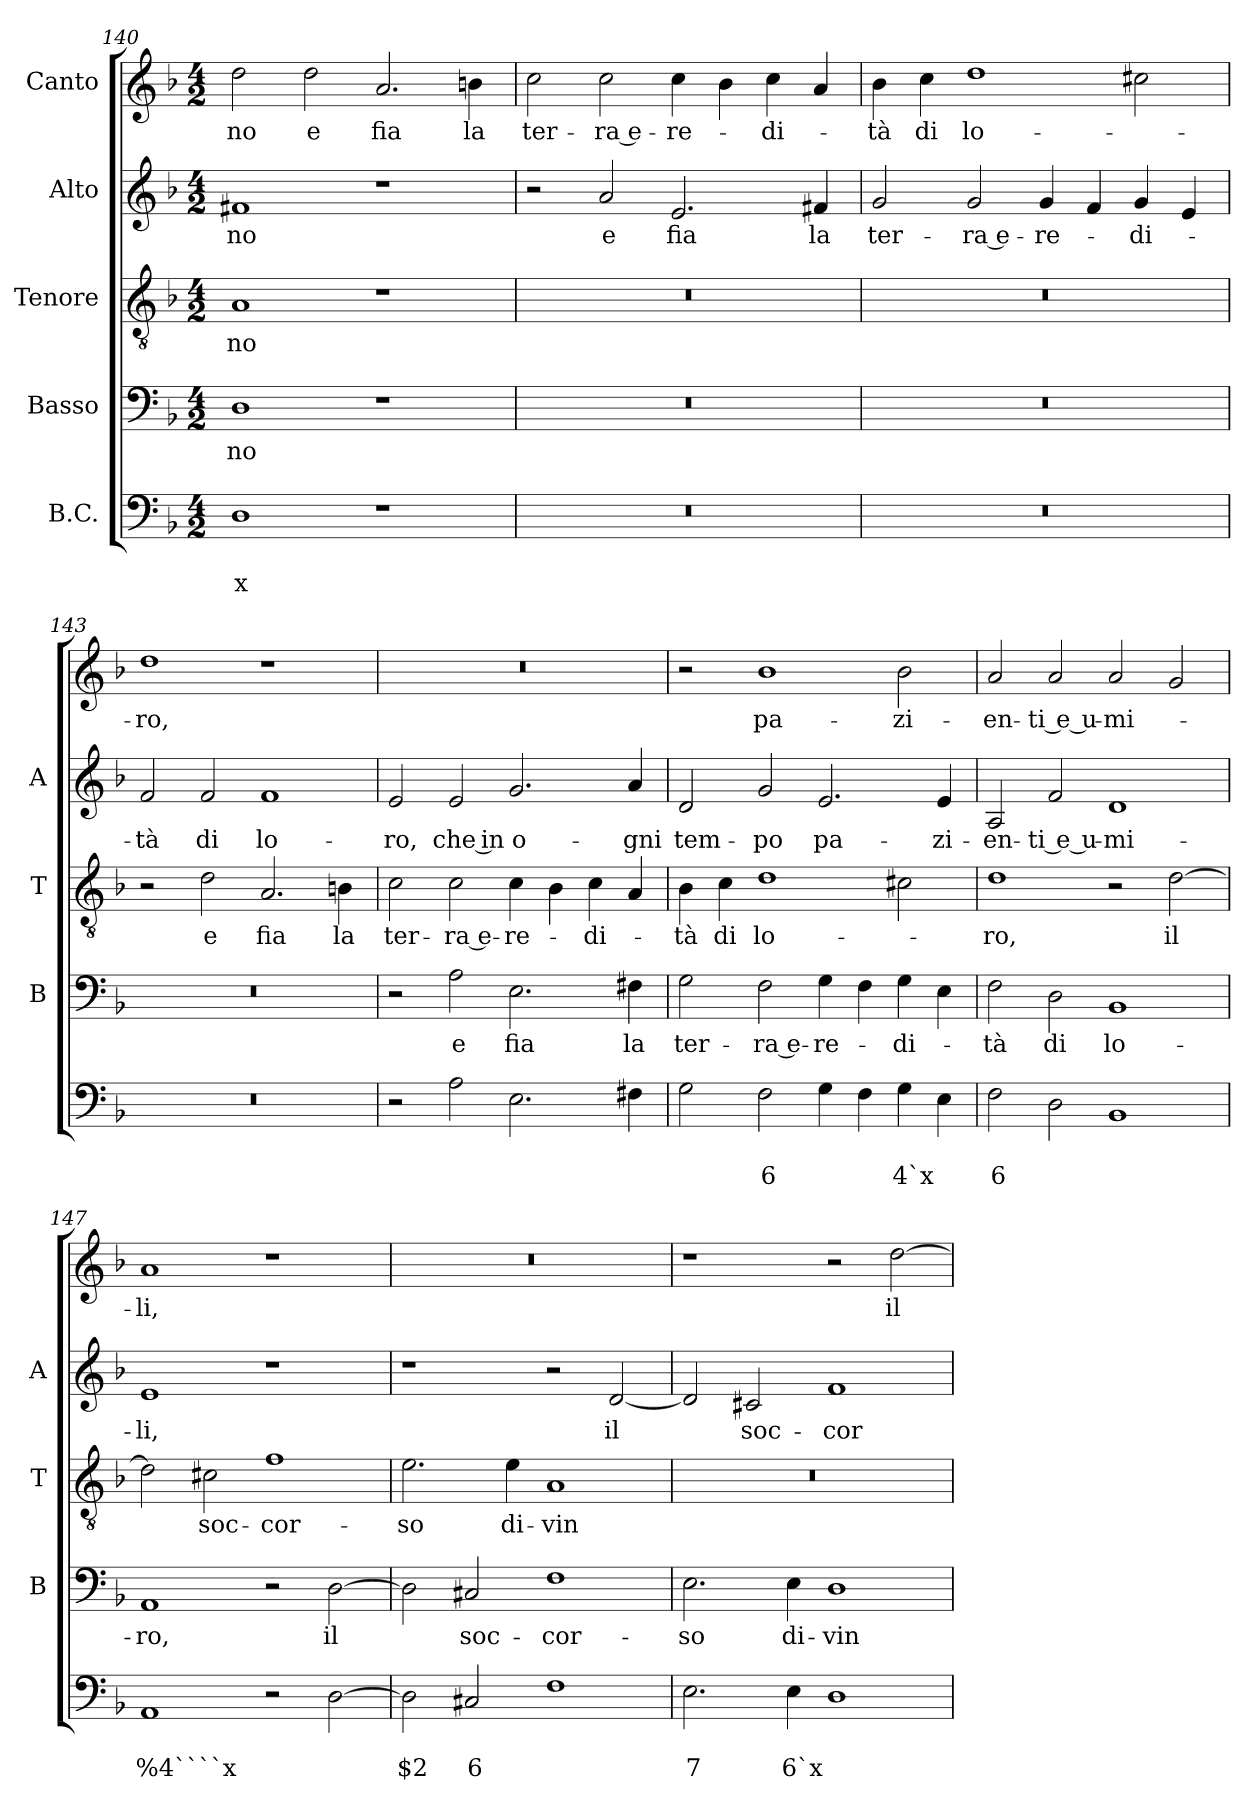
**kern	**text	**text	**kern	**text	**kern	**text	**kern	**text	**kern	**text
*part5	*part5	*part5	*part4	*part4	*part3	*part3	*part2	*part2	*part1	*part1
*staff5	*staff5	*staff5	*staff4	*staff4	*staff3	*staff3	*staff2	*staff2	*staff1	*staff1
*I"B.C.	*	*	*I"Basso	*	*I"Tenore	*	*I"Alto	*	*I"Canto	*
*	*	*	*I'B	*	*I'T	*	*I'A	*	*	*
!!LO:LB:g=z
*clefF4	*	*	*clefF4	*	*clefGv2	*	*clefG2	*	*clefG2	*
*k[b-]	*	*	*k[b-]	*	*k[b-]	*	*k[b-]	*	*k[b-]	*
*F:	*	*	*F:	*	*F:	*	*F:	*	*F:	*
*M4/2	*	*	*M4/2	*	*M4/2	*	*M4/2	*	*M4/2	*
=140	=140	=140	=140	=140	=140	=140	=140	=140	=140	=140
!	!	!LO:LY:b	!	!LO:LY:b	!	!LO:LY:b	!	!LO:LY:b	!	!LO:LY:b
1D	.	x	1D	-no	1A	-no	1f#X	-no	2dd\	-no
!	!	!	!	!	!	!	!	!	!	!LO:LY:b
.	.	.	.	.	.	.	.	.	2dd\	e
!	!	!	!	!	!	!	!	!	!	!LO:LY:b
1r	.	.	1r	.	1r	.	1r	.	2.a/	fia
!	!	!	!	!	!	!	!	!	!	!LO:LY:b
.	.	.	.	.	.	.	.	.	4bn\	la
=141	=141	=141	=141	=141	=141	=141	=141	=141	=141	=141
!	!	!	!	!	!	!	!	!	!	!LO:LY:b
0r	.	.	0r	.	0r	.	2r	.	2cc\	ter-
!	!	!	!	!	!	!	!	!LO:LY:b	!	!LO:LY:b
.	.	.	.	.	.	.	2a/	e	2cc\	-ra e-
!	!	!	!	!	!	!	!	!LO:LY:b	!	!LO:LY:b
.	.	.	.	.	.	.	2.e/	fia	4cc\	-re-
.	.	.	.	.	.	.	.	.	4b-\	.
!	!	!	!	!	!	!	!	!	!	!LO:LY:b
.	.	.	.	.	.	.	.	.	4cc\	-di-
!	!	!	!	!	!	!	!	!LO:LY:b	!	!
.	.	.	.	.	.	.	4f#X/	la	4a/	.
=142	=142	=142	=142	=142	=142	=142	=142	=142	=142	=142
!	!	!	!	!	!	!	!	!LO:LY:b	!	!LO:LY:b
0r	.	.	0r	.	0r	.	2g/	ter-	4b-\	-tà
!	!	!	!	!	!	!	!	!	!	!LO:LY:b
.	.	.	.	.	.	.	.	.	4cc\	di
!	!	!	!	!	!	!	!	!LO:LY:b	!	!LO:LY:b
.	.	.	.	.	.	.	2g/	-ra e-	1dd	lo-
!	!	!	!	!	!	!	!	!LO:LY:b	!	!
.	.	.	.	.	.	.	4g/	-re-	.	.
.	.	.	.	.	.	.	4f/	.	.	.
!	!	!	!	!	!	!	!	!LO:LY:b	!	!
.	.	.	.	.	.	.	4g/	-di-	2cc#X\	.
.	.	.	.	.	.	.	4e/	.	.	.
=143	=143	=143	=143	=143	=143	=143	=143	=143	=143	=143
!	!	!	!	!	!	!	!	!LO:LY:b	!	!LO:LY:b
0r	.	.	0r	.	2r	.	2f/	-tà	1dd	-ro,
!	!	!	!	!	!	!LO:LY:b	!	!LO:LY:b	!	!
.	.	.	.	.	2d\	e	2f/	di	.	.
!	!	!	!	!	!	!LO:LY:b	!	!LO:LY:b	!	!
.	.	.	.	.	2.A/	fia	1f	lo-	1r	.
!	!	!	!	!	!	!LO:LY:b	!	!	!	!
.	.	.	.	.	4Bn\	la	.	.	.	.
=144	=144	=144	=144	=144	=144	=144	=144	=144	=144	=144
!	!	!	!	!	!	!LO:LY:b	!	!LO:LY:b	!	!
2r	.	.	2r	.	2c\	ter-	2e/	-ro,	0r	.
!	!	!	!	!LO:LY:b	!	!LO:LY:b	!	!LO:LY:b	!	!
2A\	.	.	2A\	e	2c\	-ra e-	2e/	che in	.	.
!	!	!	!	!LO:LY:b	!	!LO:LY:b	!	!LO:LY:b	!	!
2.E\	.	.	2.E\	fia	4c\	-re-	2.g/	o-	.	.
.	.	.	.	.	4B-\	.	.	.	.	.
!	!	!	!	!	!	!LO:LY:b	!	!	!	!
.	.	.	.	.	4c\	-di-	.	.	.	.
!	!	!	!	!LO:LY:b	!	!	!	!LO:LY:b	!	!
4F#X\	.	.	4F#X\	la	4A/	.	4a/	-gni	.	.
!!LO:PB:g=z
=145	=145	=145	=145	=145	=145	=145	=145	=145	=145	=145
!	!	!	!	!LO:LY:b	!	!LO:LY:b	!	!LO:LY:b	!	!
2G\	.	.	2G\	ter-	4B-\	-tà	2d/	tem-	2r	.
!	!	!	!	!	!	!LO:LY:b	!	!	!	!
.	.	.	.	.	4c\	di	.	.	.	.
!	!	!LO:LY:b	!	!LO:LY:b	!	!LO:LY:b	!	!LO:LY:b	!	!LO:LY:b
2F\	.	6	2F\	-ra e-	1d	lo-	2g/	-po	1b-	pa-
!	!	!	!	!LO:LY:b	!	!	!	!LO:LY:b	!	!
4G\	.	.	4G\	-re-	.	.	2.e/	pa-	.	.
4F\	.	.	4F\	.	.	.	.	.	.	.
!	!	!LO:LY:b	!	!LO:LY:b	!	!	!	!	!	!LO:LY:b
4G\	.	4`x	4G\	-di-	2c#X\	.	.	.	2b-\	-zi-
!	!	!	!	!	!	!	!	!LO:LY:b	!	!
4E\	.	.	4E\	.	.	.	4e/	-zi-	.	.
=146	=146	=146	=146	=146	=146	=146	=146	=146	=146	=146
!	!	!LO:LY:b	!	!LO:LY:b	!	!LO:LY:b	!	!LO:LY:b	!	!LO:LY:b
2F\	.	6	2F\	-tà	1d	-ro,	2A/	-en-	2a/	-en-
!	!	!	!	!LO:LY:b	!	!	!	!LO:LY:b	!	!LO:LY:b
2D\	.	.	2D\	di	.	.	2f/	-ti e u-	2a/	-ti e u-
!	!	!	!	!LO:LY:b	!	!	!	!LO:LY:b	!	!LO:LY:b
1BB-	.	.	1BB-	lo-	2r	.	1d	-mi-	2a/	-mi-
!	!	!	!	!	!	!LO:LY:b	!	!	!	!
.	.	.	.	.	[2d\	il	.	.	2g/	.
=147	=147	=147	=147	=147	=147	=147	=147	=147	=147	=147
!	!	!LO:LY:b	!	!LO:LY:b	!	!	!	!LO:LY:b	!	!LO:LY:b
1AA	.	%4````x	1AA	-ro,	2d\]	.	1e	-li,	1a	-li,
!	!	!	!	!	!	!LO:LY:b	!	!	!	!
.	.	.	.	.	2c#X\	soc-	.	.	.	.
!	!	!	!	!	!	!LO:LY:b	!	!	!	!
2r	.	.	2r	.	1f	-cor-	1r	.	1r	.
!	!	!	!	!LO:LY:b	!	!	!	!	!	!
[2D\	.	.	[2D\	il	.	.	.	.	.	.
=148	=148	=148	=148	=148	=148	=148	=148	=148	=148	=148
!	!	!LO:LY:b	!	!	!	!LO:LY:b	!	!	!	!
2D\]	.	$2	2D\]	.	2.e\	-so	1r	.	0r	.
!	!	!LO:LY:b	!	!LO:LY:b	!	!	!	!	!	!
2C#X/	.	6	2C#X/	soc-	.	.	.	.	.	.
!	!	!	!	!	!	!LO:LY:b	!	!	!	!
.	.	.	.	.	4e\	di-	.	.	.	.
!	!	!	!	!LO:LY:b	!	!LO:LY:b	!	!	!	!
1F	.	.	1F	-cor-	1A	-vin	2r	.	.	.
!	!	!	!	!	!	!	!	!LO:LY:b	!	!
.	.	.	.	.	.	.	[2d/	il	.	.
!!LO:LB:g=z
=149	=149	=149	=149	=149	=149	=149	=149	=149	=149	=149
!	!	!LO:LY:b	!	!LO:LY:b	!	!	!	!	!	!
2.E\	.	7	2.E\	-so	0r	.	2d/]	.	1r	.
!	!	!	!	!	!	!	!	!LO:LY:b	!	!
.	.	.	.	.	.	.	2c#X/	soc-	.	.
!	!	!LO:LY:b	!	!LO:LY:b	!	!	!	!	!	!
4E\	.	6`x	4E\	di-	.	.	.	.	.	.
!	!	!	!	!LO:LY:b	!	!	!	!LO:LY:b	!	!
1D	.	.	1D	-vin	.	.	1f	-cor-	2r	.
!	!	!	!	!	!	!	!	!	!	!LO:LY:b
.	.	.	.	.	.	.	.	.	[2dd\	il
=	=	=	=	=	=	=	=	=	=	=
*-	*-	*-	*-	*-	*-	*-	*-	*-	*-	*-
